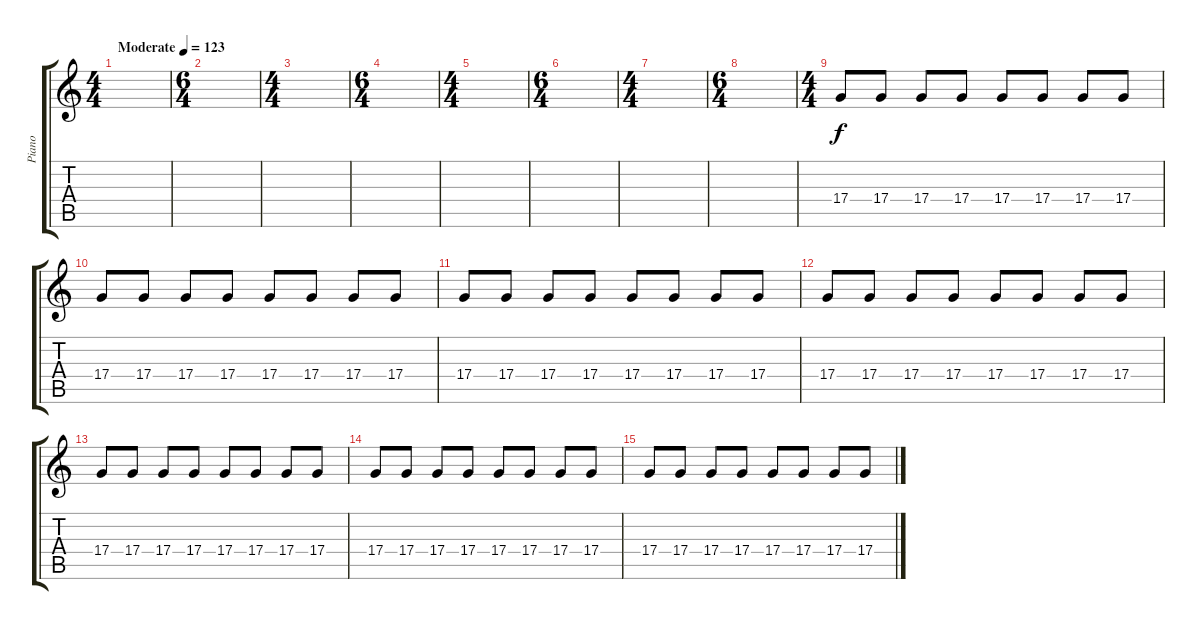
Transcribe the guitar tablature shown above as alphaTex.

\track ("Piano" "Piano") {instrument acousticgrandpiano}
\staff {score tabs}
\tuning (E4 B3 G3 D3 A2 D2) {hide}
\ts (4 4)
\tempo (123 "Moderate")
\clef g2
\ks c
|
\ts (6 4)
|
\ts (4 4)
|
\ts (6 4)
|
\ts (4 4)
|
\ts (6 4)
|
\ts (4 4)
|
\ts (6 4)
|
\ts (4 4)
17.4.8 17.4.8 17.4.8 17.4.8 17.4.8 17.4.8 17.4.8 17.4.8 |
17.4.8 17.4.8 17.4.8 17.4.8 17.4.8 17.4.8 17.4.8 17.4.8 |
17.4.8 17.4.8 17.4.8 17.4.8 17.4.8 17.4.8 17.4.8 17.4.8 |
17.4.8 17.4.8 17.4.8 17.4.8 17.4.8 17.4.8 17.4.8 17.4.8 |
17.4.8 17.4.8 17.4.8 17.4.8 17.4.8 17.4.8 17.4.8 17.4.8 |
17.4.8 17.4.8 17.4.8 17.4.8 17.4.8 17.4.8 17.4.8 17.4.8 |
17.4.8 17.4.8 17.4.8 17.4.8 17.4.8 17.4.8 17.4.8 17.4.8
